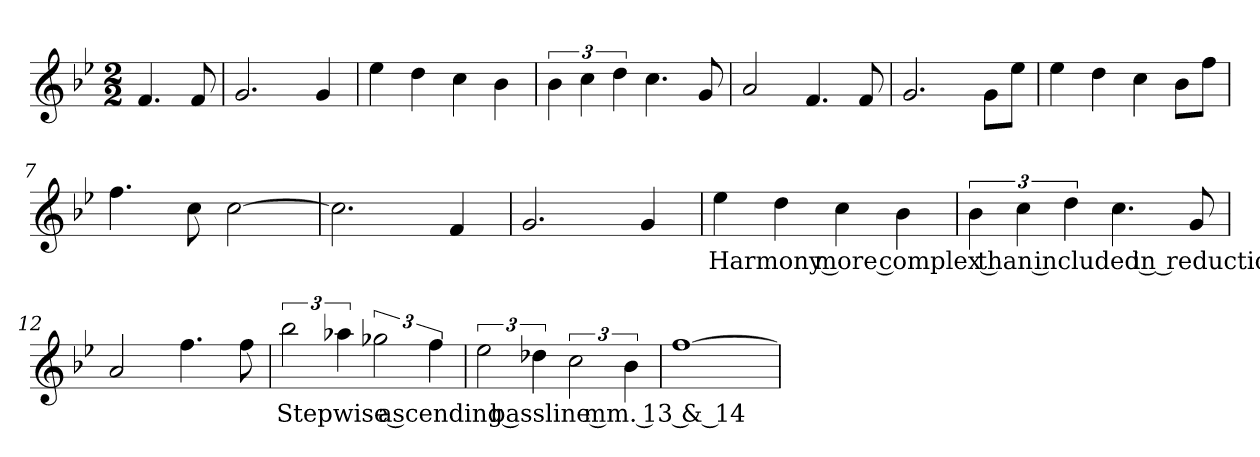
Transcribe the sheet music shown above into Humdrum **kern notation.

**kern	**text
*part1	*part1
*staff1	*staff1
*clefG2	*
*k[b-e-]	*
*B-:	*
*M2/2	*
*MM200	*
=	=
4.f	.
8f	.
=1	=1
2.g	.
4g	.
=2	=2
4ee-	.
4dd	.
4cc	.
4b-	.
=3	=3
6b-	.
6cc	.
6dd	.
4.cc	.
8g	.
=4	=4
2a	.
4.f	.
8f	.
=5	=5
2.g	.
8gL	.
8ee-J	.
=6	=6
4ee-	.
4dd	.
4cc	.
8b-L	.
8ffJ	.
=7	=7
4.ff	.
8cc	.
[2cc	.
=8	=8
2.cc]	.
4f	.
=9	=9
2.g	.
4g	.
=10	=10
4ee-	Harmony more complex than included in reduction
4dd	.
4cc	.
4b-	.
=11	=11
6b-	.
6cc	.
6dd	.
4.cc	.
8g	.
=12	=12
2a	.
4.ff	.
8ff	.
=13	=13
3bb-	Stepwise ascending bassline mm. 13 & 14-
6aa-X	.
3gg-X	.
6ff	.
=14	=14
3ee-	.
6dd-X	.
3cc	.
6b-	.
=15	=15
[1ff	.
=	=
*-	*-
